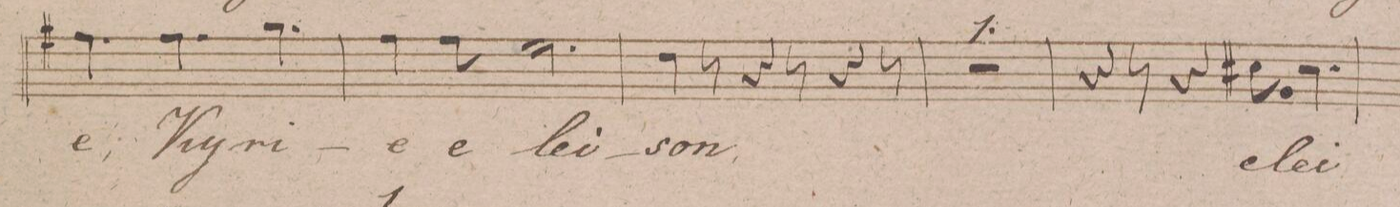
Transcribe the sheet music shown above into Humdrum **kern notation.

**kern	**dynam	**text
*I"Alto.	*	*
*clefC3	*	*
*k[f#]	*	*
*M9/8	*	*
4.g#X\	.	-e,
4.g#\	.	Ky-
4.a\	.	-ri-
=85	=85	=85
4g\	.	-e
8g\	.	e-
2.f#\	.	-lei-
=86	=86	=86
4e\	.	-son,
8r	.	.
4r	.	.
8r	.	.
4r	.	.
8r	.	.
=87	=87	=87
8%9r	.	.
=88	=88	=88
4r	.	.
8r	.	.
4r	.	.
8d#X\	.	e-
4.d#\	.	-lei-
=89	=89	=89
*-	*-	*-
